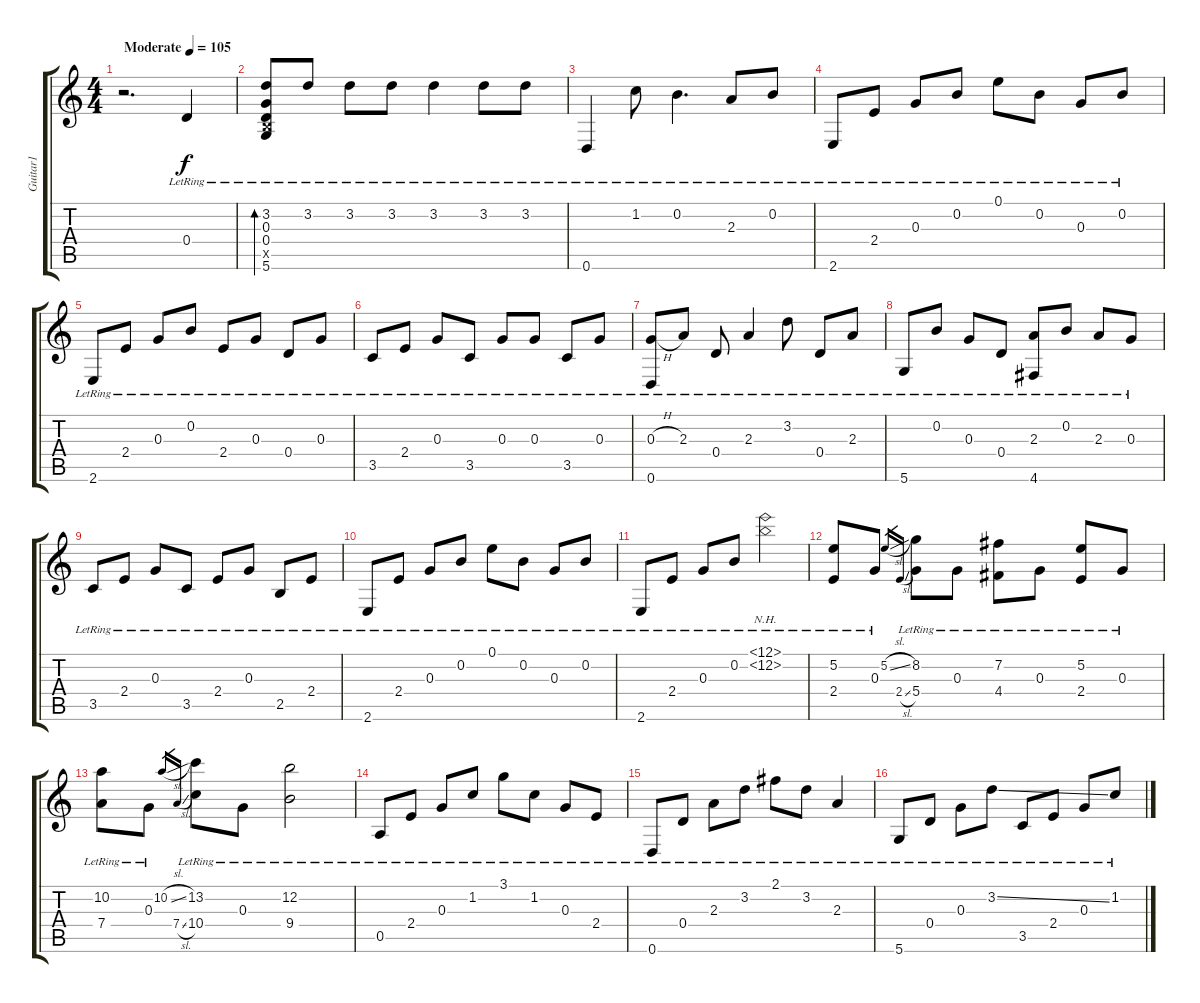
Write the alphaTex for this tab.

\track ("Guitar1" "Guitar1") {instrument acousticguitarsteel}
\staff {score tabs}
\tuning (E4 B3 G3 D3 A2 D2) {hide}
\ts (4 4)
\tempo (105 "Moderate")
\clef g2
\ks c
r.2{d dy f instrument acousticguitarsteel} 0.4{lr}.4 |
(3.2{lr} 0.3{lr} 0.4{lr} 2.5{x} 5.6{lr}).8{bd 120} 3.2{lr}.8 3.2{lr}.8 3.2{lr}.8 3.2{lr}.4 3.2{lr}.8 3.2{lr}.8 |
0.6{lr}.4 1.2{lr}.8 0.2{lr}.4{d} 2.3{lr}.8 0.2{lr}.8 |
2.6{lr}.8 2.4{lr}.8 0.3{lr}.8 0.2{lr}.8 0.1{lr}.8 0.2{lr}.8 0.3{lr}.8 0.2{lr}.8 |
2.6{lr}.8 2.4{lr}.8 0.3{lr}.8 0.2{lr}.8 2.4{lr}.8 0.3{lr}.8 0.4{lr}.8 0.3{lr}.8 |
3.5{lr}.8 2.4{lr}.8 0.3{lr}.8 3.5{lr}.8 0.3{lr}.8 0.3{lr}.8 3.5{lr}.8 0.3{lr}.8 |
(0.3{h lr} 0.6{lr}).8 2.3{lr}.8 0.4{lr}.8 2.3{lr}.4 3.2{lr}.8 0.4{lr}.8 2.3{lr}.8 |
5.6{lr}.8 0.2{lr}.8 0.3{lr}.8 0.4{lr}.8 (2.3{lr} 4.6{lr}).8 0.2{lr}.8 2.3{lr}.8 0.3{lr}.8 |
3.5{lr}.8 2.4{lr}.8 0.3{lr}.8 3.5{lr}.8 2.4{lr}.8 0.3{lr}.8 2.5{lr}.8 2.4{lr}.8 |
2.6{lr}.8 2.4{lr}.8 0.3{lr}.8 0.2{lr}.8 0.1{lr}.8 0.2{lr}.8 0.3{lr}.8 0.2{lr}.8 |
2.6{lr}.8 2.4{lr}.8 0.3{lr}.8 0.2{lr}.8 (0.1{nh lr} 0.2{nh lr}).2 |
(5.2{lr} 2.4{lr}).8 0.3{lr}.8 5.2{sl}.16{gr} 2.4{sl}.16{gr} (8.2{lr} 5.4{lr}).8 0.3{lr}.8 (7.2{lr} 4.4{lr}).8 0.3{lr}.8 (5.2{lr} 2.4{lr}).8 0.3{lr}.8 |
(10.2{lr} 7.4{lr}).8 0.3{lr}.8 10.2{sl}.16{gr} 7.4{sl}.16{gr} (13.2{lr} 10.4{lr}).8 0.3{lr}.8 (12.2{lr} 9.4{lr}).2 |
0.5{lr}.8 2.4{lr}.8 0.3{lr}.8 1.2{lr}.8 3.1{lr}.8 1.2{lr}.8 0.3{lr}.8 2.4{lr}.8 |
0.6{lr}.8 0.4{lr}.8 2.3{lr}.8 3.2{lr}.8 2.1{lr}.8 3.2{lr}.8 2.3{lr}.4 |
5.6{lr}.8 0.4{lr}.8 0.3{lr}.8 3.2{ss lr}.8 3.5{lr}.8 2.4{lr}.8 0.3{lr}.8 1.2{lr}.8
